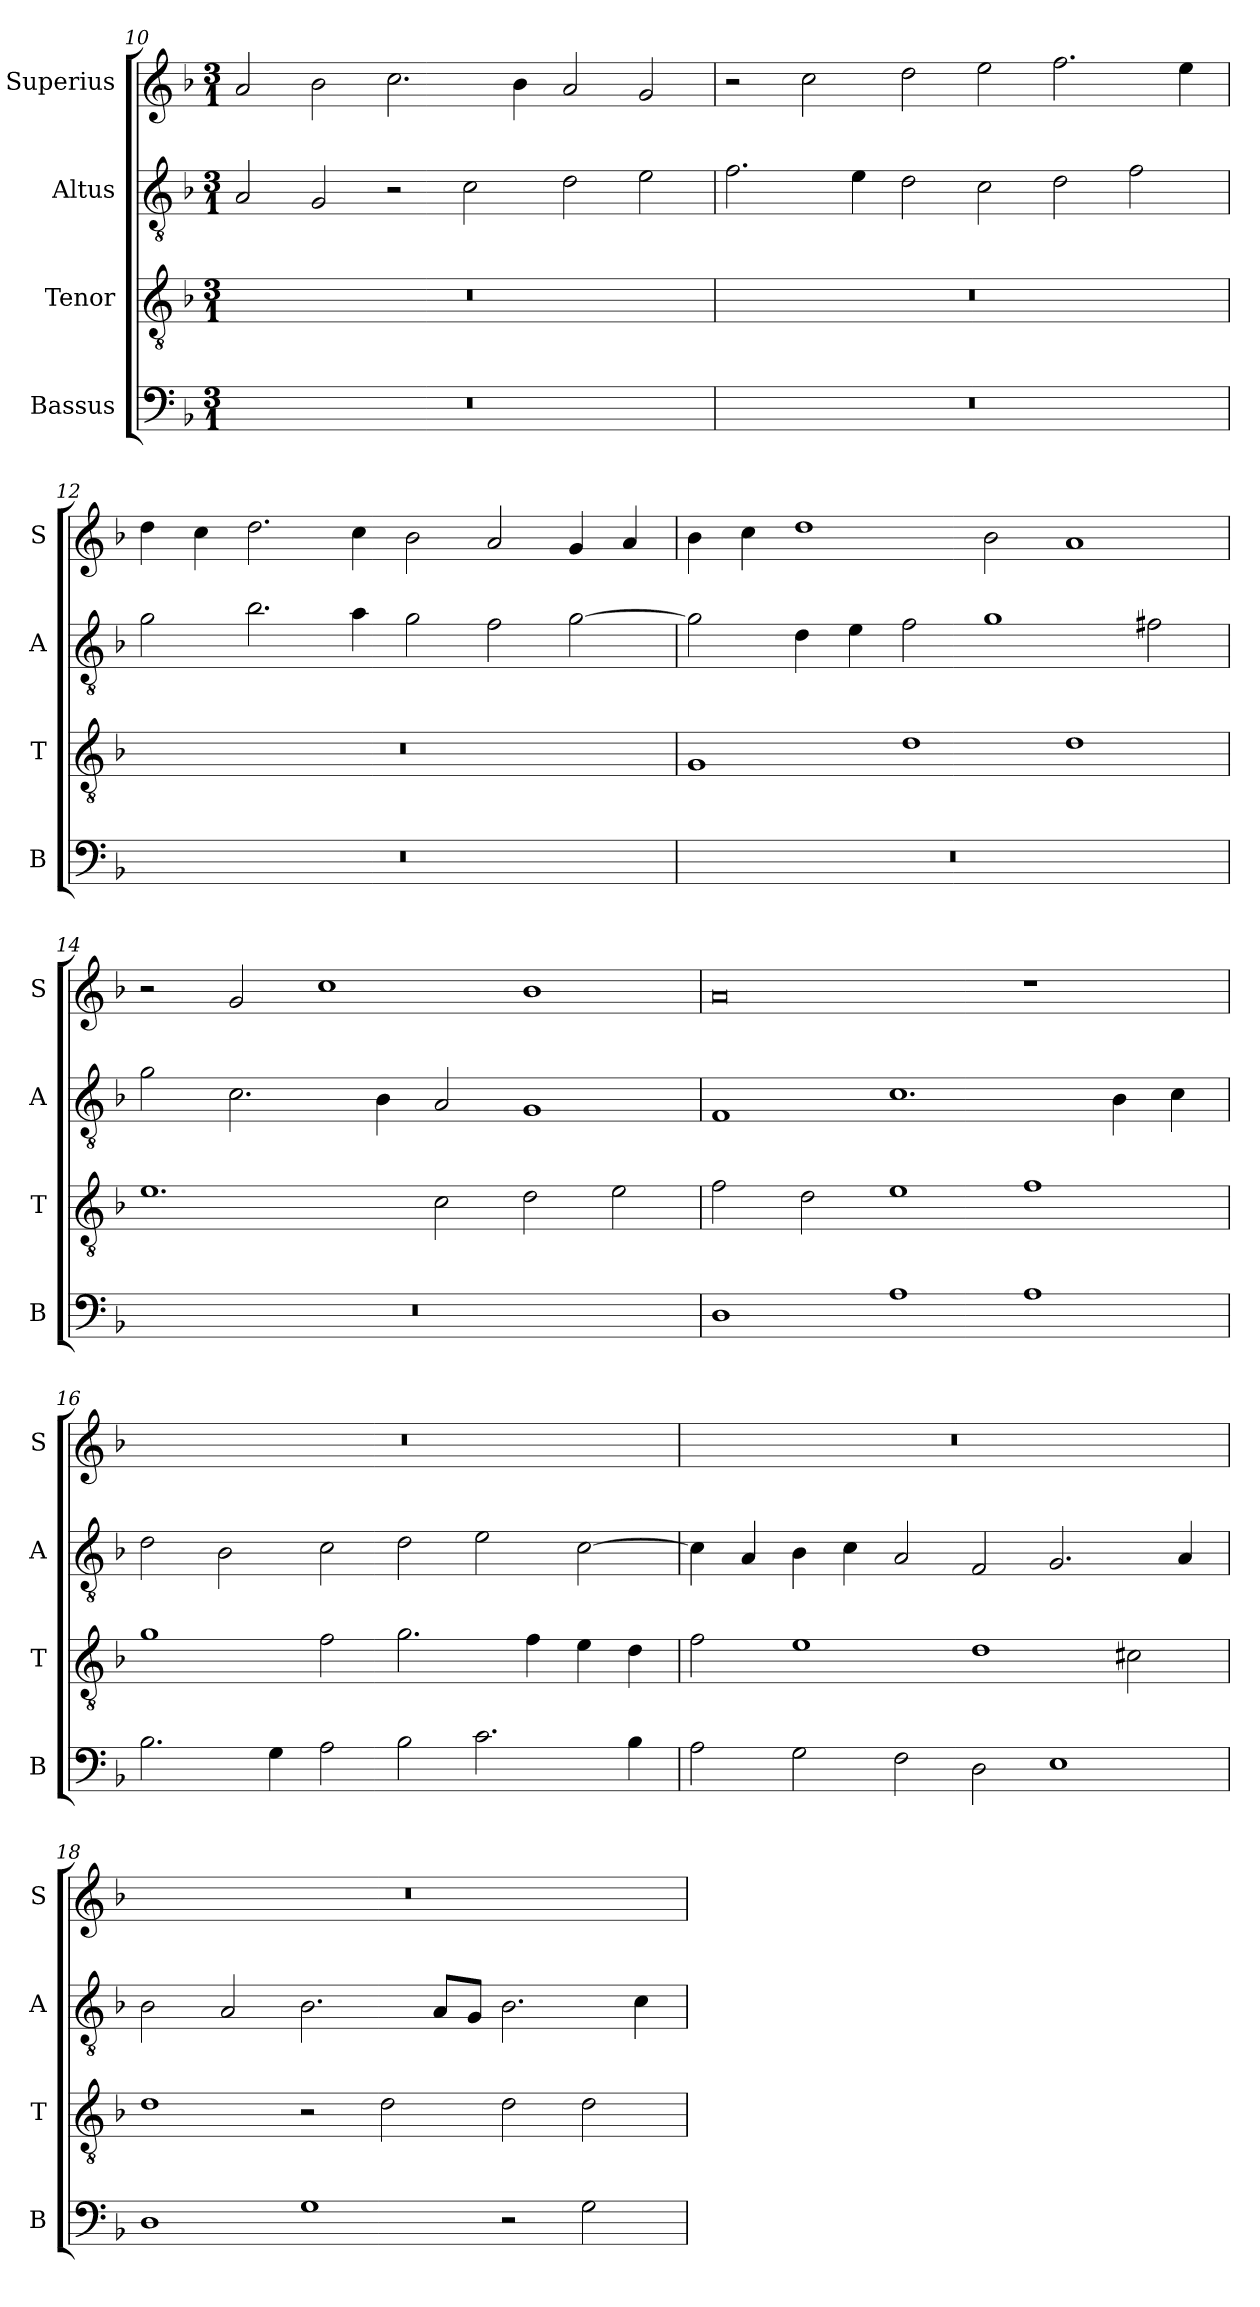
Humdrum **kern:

**kern	**kern	**kern	**kern
*part4	*part3	*part2	*part1
*staff4	*staff3	*staff2	*staff1
*I"Bassus	*I"Tenor	*I"Altus	*I"Superius
*I'B	*I'T	*I'A	*I'S
*clefF4	*clefGv2	*clefGv2	*clefG2
*k[b-]	*k[b-]	*k[b-]	*k[b-]
*M3/1	*M3/1	*M3/1	*M3/1
=10	=10	=10	=10
0.r	0.r	2A/	2a/
.	.	2G/	2b-\
.	.	2r	2.cc\
.	.	2c\	.
.	.	.	4b-\
.	.	2d\	2a/
.	.	2e\	2g/
=11	=11	=11	=11
0.r	0.r	2.f\	2r
.	.	.	2cc\
.	.	4e\	.
.	.	2d\	2dd\
.	.	2c\	2ee\
.	.	2d\	2.ff\
.	.	2f\	.
.	.	.	4ee\
=12	=12	=12	=12
0.r	0.r	2g\	4dd\
.	.	.	4cc\
.	.	2.b-\	2.dd\
.	.	4a\	4cc\
.	.	2g\	2b-\
.	.	2f\	2a/
.	.	[2g\	4g/
.	.	.	4a/
=13	=13	=13	=13
0.r	1G	2g\]	4b-\
.	.	.	4cc\
.	.	4d\	1dd
.	.	4e\	.
.	1d	2f\	.
.	.	1g	2b-\
.	1d	.	1a
.	.	2f#X\	.
=14	=14	=14	=14
0.r	1.e	2g\	2r
.	.	2.c\	2g/
.	.	.	1cc
.	.	4B-\	.
.	2c\	2A/	.
.	2d\	1G	1b-
.	2e\	.	.
=15	=15	=15	=15
1D	2f\	1F	0a
.	2d\	.	.
1A	1e	1.c	.
1A	1f	.	1r
.	.	4B-\	.
.	.	4c\	.
=16	=16	=16	=16
2.B-\	1g	2d\	0.r
.	.	2B-\	.
4G\	.	.	.
2A\	2f\	2c\	.
2B-\	2.g\	2d\	.
2.c\	.	2e\	.
.	4f\	.	.
.	4e\	[2c\	.
4B-\	4d\	.	.
=17	=17	=17	=17
2A\	2f\	4c\]	0.r
.	.	4A/	.
2G\	1e	4B-\	.
.	.	4c\	.
2F\	.	2A/	.
2D\	1d	2F/	.
1E	.	2.G/	.
.	2c#X\	.	.
.	.	4A/	.
=18	=18	=18	=18
1D	1d	2B-\	0.r
.	.	2A/	.
1G	2r	2.B-\	.
.	2d\	.	.
.	.	8A/L	.
.	.	8G/J	.
2r	2d\	2.B-\	.
2G\	2d\	.	.
.	.	4c\	.
=	=	=	=
*-	*-	*-	*-
